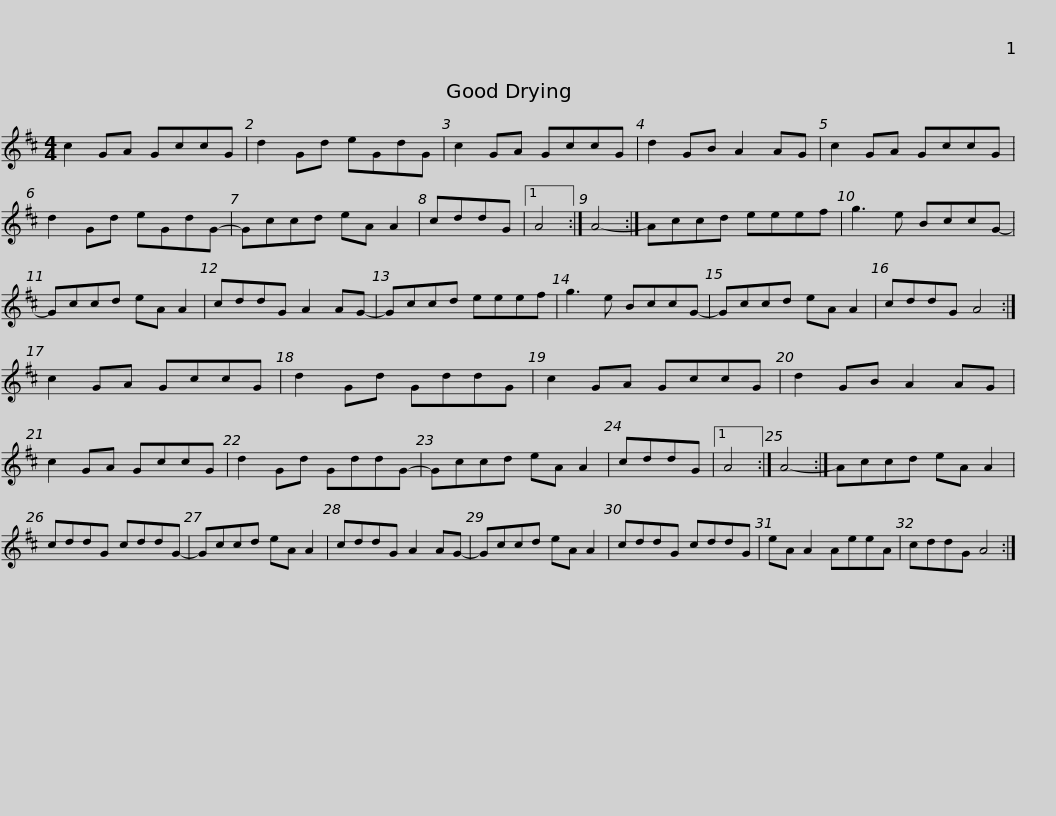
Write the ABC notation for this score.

X:1
L:1/8
M:4/4
I:linebreak $
K:D
V:1 treble
V:1
 c2 GA GccG | d2 Gd eGdG | c2 GA GccG | d2 GB A2 AG | c2 GA GccG | %5
 d2 Gd eGdG- |$ Gccd eA A2 | cddG |1 A4 :| A4- :| %10
 Accd eeef | g3 e BccG- | Gccd eA A2 | cddG A2 AG- |$ Gccd eeef | %15
 g3 e BccG- | Gccd eA A2 | cddG A4 :| c2 GA GccG | d2 Gd GddG |$ %20
 c2 GA GccG | d2 GB A2 AG | c2 GA GccG | d2 Gd GddG- | Gccd eA A2 | %25
 cddG |1 A4 :| A4- :|$ Accd eA A2 | cddG cddG- | %30
 Gccd eA A2 | cddG A2 AG- | Gccd eA A2 | cddG cddG |$ eA A2 AeeA | %35
 cddG A4 :| %36
